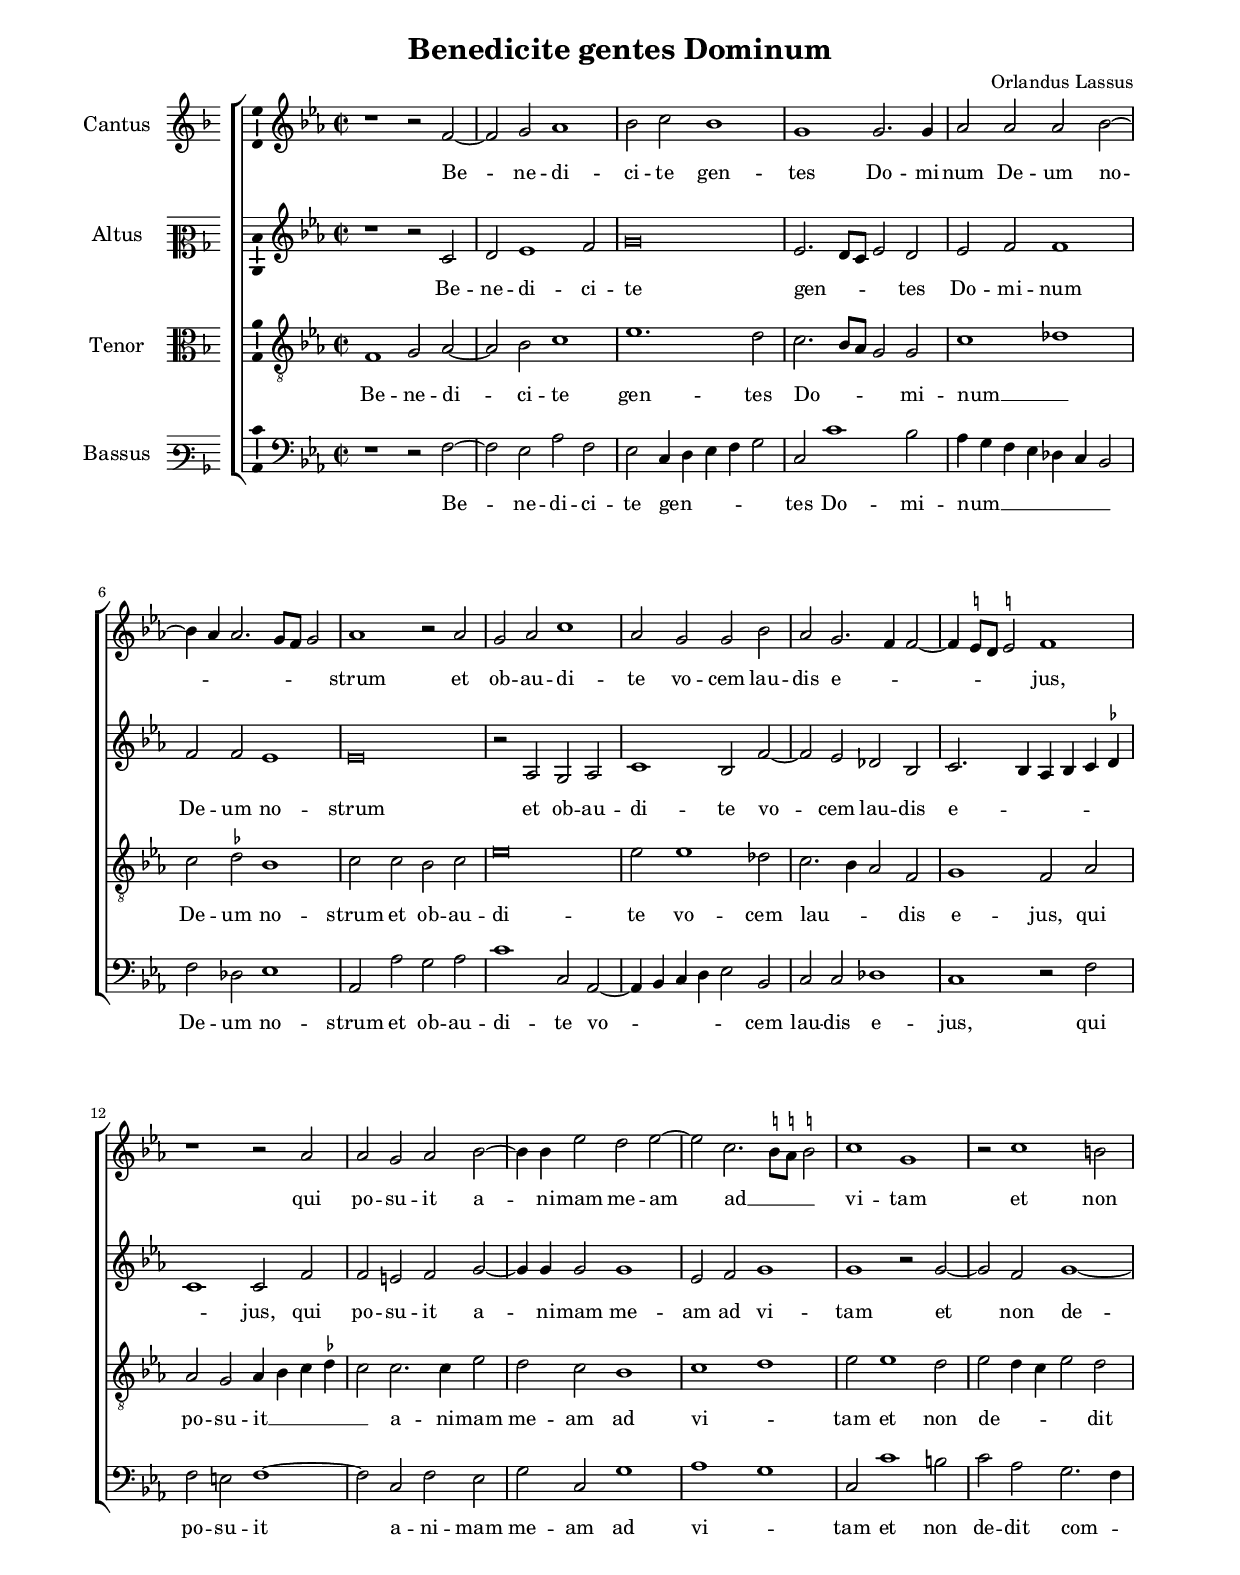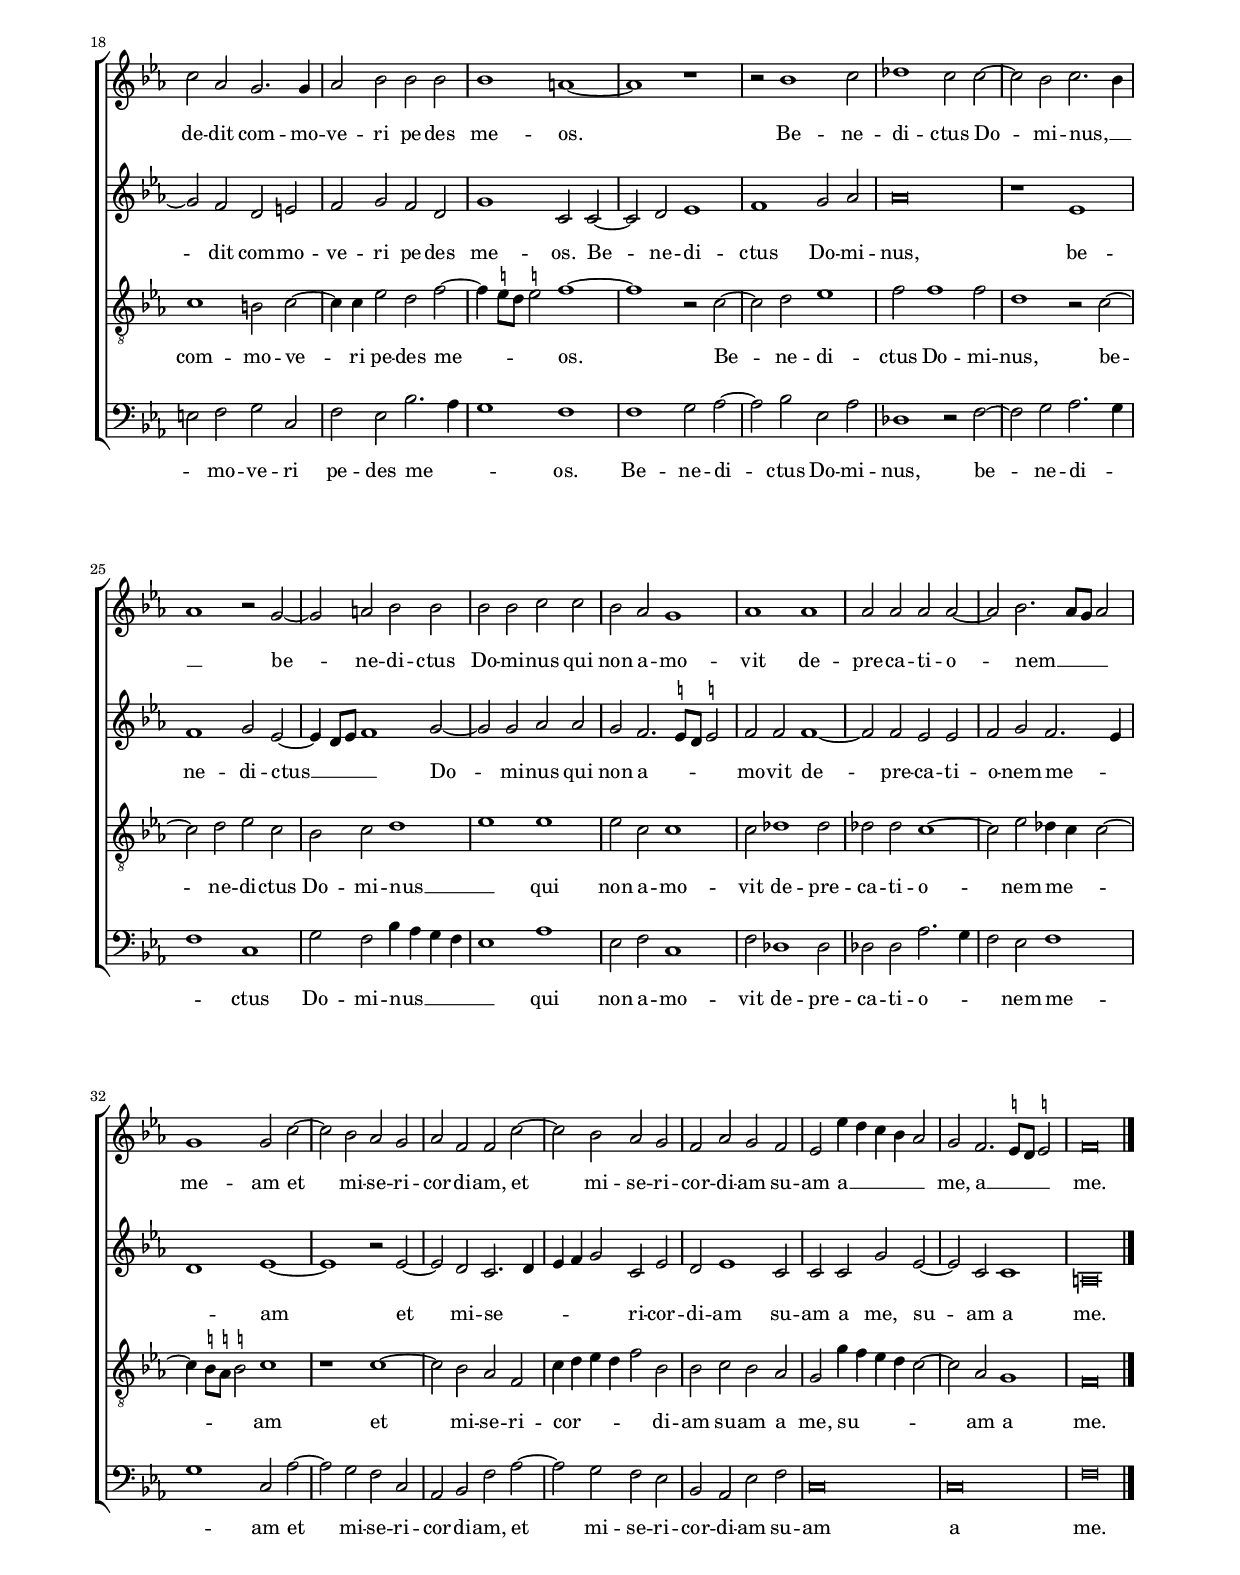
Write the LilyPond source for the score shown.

\header
{
  title="Benedicite gentes Dominum"
  composer="Orlandus Lassus"
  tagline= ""
}

\version "2.22.1"
\include "deutsch.ly"
#(set-global-staff-size 16)
% #(set-default-paper-size "letter")
#(ly:set-option 'point-and-click #f)

	
global = {
	\key f \major
	\time 2/2 \set Score.measureLength = #(ly:make-moment 2/1)
    \skip 1*2*39 \bar "|."
	}

	ficta = { \once \set suggestAccidentals = ##t }
	
	forget = #(define-music-function (music) (ly:music?) #{
		\accidentalStyle forget
		$music
		\accidentalStyle default
		#})
	

\paper
	{
	top-margin = 2 \cm
	bottom-margin = 2 \cm
	left-margin = 1.8 \cm
	right-margin = 1.8 \cm
	ragged-bottom = ##f
	ragged-last-bottom = ##f
	print-page-number = ##f
	system-system-spacing = #'((basic-distance . 20) (minimum-distance . 14) (padding . 8) (strechability . 150))
	systems-per-page = 3
    page-count = 2
%	min-systems-per-page = 3
	}


incipitcantus = \markup { \score {
	{
	\set Staff.instrumentName = \markup { \fontsize #1 "Cantus" }
	\key f \major
	\clef violin
	s4 \bar ""
	}
	\layout  {
	raggedright = ##t
	indent = 1.6 \cm
	line-width = 2.2\cm
	\context { \Staff \remove Time_signature_engraver }
	\override Staff.Clef.Y-extent = #'(0 . 0)
	}} \hspace #1 }
	
      
incipitaltus = \markup { \score {
	{
	\set Staff.instrumentName = \markup { \fontsize #1 "Altus" }
	\key f \major
	\clef mezzosoprano
	s4 \bar ""
	}
	\layout  {
	raggedright = ##t
	indent = 1.6 \cm
	line-width = 2.2\cm
	\context { \Staff \remove Time_signature_engraver }
	\override Staff.Clef.Y-extent = #'(0 . 0)
	}} \hspace #1 }


incipittenor = \markup { \score {
	{
	\set Staff.instrumentName = \markup { \fontsize #1 "Tenor" }
	\key f \major
	\clef alto
	s4 \bar ""
	}
	\layout  {
	raggedright = ##t
	indent = 1.6 \cm
	line-width = 2.2\cm
	\context { \Staff \remove Time_signature_engraver }
	\override Staff.Clef.Y-extent = #'(0 . 0)
	}} \hspace #1 }


incipitbassus = \markup { \score {
	{
	\set Staff.instrumentName = \markup { \fontsize #1 "Bassus" }
	\key f \major
	\clef varbaritone
	s4 \bar ""
	}
	\layout  {
	raggedright = ##t
	indent = 1.6 \cm
	line-width = 2.2\cm
	\context { \Staff \remove Time_signature_engraver }
	\override Staff.Clef.Y-extent = #'(0 . 0)
	}} \hspace #1 }


cantus =  \relative c''
	{
	r1 r2 g~
	g2 a b1
	c2 d c1
	a1 a2. a4
%5
	b2 b b c~ |
	c4 b b2. a8 g a2
	b1 r2 b
	a2 b d1
	b2 a a c
%10
	b2 a2. g4 g2~ |
	g4 \ficta fis8 e \ficta fis!2 g1
	r1 r2 b
	b2 a b c~
	c4 c f2 e f~
%15
	f2 d2. \stemDown \ficta cis8 \ficta h \stemNeutral \ficta cis!2 |
	d1 a
	r2 d1 cis2
	d2 b a2. a4
	b2 c c c
%20
	c1 h~ |
	h1 r
	r2 c1 d2
	es1 d2 d~
	d2 c d2. c4
%25
	b1 r2 a~ |
	a2 h c c
	c2 c d d
	c2 b a1
	b1 b
%30
	b2 b b b~ |
	b2 c2. b8 a b2
	a1 a2 d~
	d2 c b a
	b2 g g d'~
%35
	d2 c b a |
	g2 b a g
	f2 f'4 e d c b2
	a2 g2. \ficta fis8 e \ficta fis!2
	g\breve |
	}


altus =  \relative c'
	{
	r1 r2 d
	e2 f1 g2
	a\breve
	f2. e8 d f2 e
%5
	f2 g g1 |
	g2 g f1
	f\breve
	r2 b, a b
	d1 c2 g'~
%10
	g2 f es c |
	d2. c4 b c d \ficta es
	d1 d2 g
	g2 fis g a~
	a4 a a2 a1
%15
	f2 g a1 |
	a1 r2 a~
	a2 g a1~
	a2 g e fis
	g2 a g e
%20
	a1 d,2 d~ |
	d2 e f1
	g1 a2 b
	b\breve
	r1 f
%25
	g1 a2 f~ |
	f4 e8 f g1 a2~
	a2 a b b
	a2 g2. \ficta fis8 e \ficta fis!2
	g2 g g1~
%30
	g2 g f f |
	g2 a g2. f4
	e1 f~
	f1 r2 f~
	f2 e d2. e4
%35
	f4 g a2 d, f |
	e2 f1 d2
	d2 d a' f~
	f2 d d1
	h\breve |
	}


tenor =  \relative c'
	{
	g1 a2 b~
	b2 c d1
	f1. e2
	d2. c8 b a2 a
%5
	d1 es |
	d2 \ficta es c1
	d2 d c d
	f\breve
	f2 f1 es2
%10
	d2. c4 b2 g |
	a1 g2 b
	b2 a b4 c d \ficta es
	d2 d2. d4 f2
	e2 d c1
%15
	d1 e |
	f2 f1 e2
	f2 e4 d f2 e
	d1 cis2 d~
	d4 d f2 e g~
%20
	g4 \ficta fis8 e \ficta fis!2 g1~ |
	g1 r2 d~
	d2 e f1
	g2 g1 g2
	e1 r2 d~
%25
	d2 e f d |
	c2 d e1
	f1 f
	f2 d d1
	d2 es1 es2
%30
	es2 es d1~ |
	d2 f es4 d d2~
	d4 \stemDown \ficta cis8 \ficta h \stemNeutral \ficta cis!2 d1
	r1 d~
	d2 c b g
%35
	d'4 e f e g2 c, |
	c2 d c b
	a2 a'4 g f e d2~
	d2 b a1
	g\breve |
	}


bassus  =  \relative c
	{
	r1 r2 g'~
	g2 f b g
	f2 d4 e f g a2
	d,2 d'1 c2
%5
	b4 a g f es d c2 |
	g'2 es f1
	b,2 b' a b
	d1 d,2 b~
	b4 c d e f2 c
%10
	d2 d es1 |
	d1 r2 g
	g2 fis g1~
	g2 d g f
	a2 d, a'1
%15
	b1 a |
	d,2 d'1 cis2
	d2 b a2. g4
	fis2 g a d,
	g2 f c'2. b4
%20
	a1 g |
	g1 a2 b~
	b2 c f, b
	es,1 r2 g~
	g2 a b2. a4
%25
	g1 d |
	a'2 g c4 b a g
	f1 b
	f2 g d1
	g2 es1 es2
%30
	es2 es b'2. a4 |
	g2 f g1
	a1 d,2 b'~
	b2 a g d
	b2 c g' b~
%35
	b2 a g f |
	c2 b f' g
	d\breve
	d\breve
	g\breve |
	}

lyricscantus = \lyricmode {
	Be -- ne -- di -- ci -- te gen -- tes Do -- mi -- num De -- um no -- _ _ _ _ _ strum
        et ob -- au -- di -- te vo -- cem lau -- dis e -- _ _ _ _ _ jus,
        qui po -- su -- it a -- ni -- mam me -- am ad __ _ _ _ vi -- tam
        et non de -- dit com -- mo -- ve -- ri pe -- des me -- os.
        Be -- ne -- di -- ctus Do -- mi -- nus, __ _ _
        be -- ne -- di -- ctus Do -- mi -- nus
        qui non a -- mo -- vit de -- pre -- ca -- ti -- o -- nem __ _ _ _ me -- am
        et mi -- se -- ri -- cor -- di -- am,
        et mi -- se -- ri -- cor -- di -- am
        su -- am a __ _ _ _ _ me,
        a __ _ _ _ me.
	}


lyricsaltus = \lyricmode {
	Be -- ne -- di -- ci -- te gen -- _ _ _ tes Do -- mi -- num De -- um no -- strum
        et ob -- au -- di -- te vo -- cem lau -- dis e -- _ _ _ _ _ _ jus,
        qui po -- su -- it a -- ni -- mam me -- am ad vi -- tam
        et non de -- dit com -- mo -- ve -- ri pe -- des me -- os.
        Be -- ne -- di -- ctus Do -- mi -- nus,
        be -- ne -- di -- ctus __ _ _ _ Do -- mi -- nus
        qui non a -- _ _ _ mo -- vit de -- pre -- ca -- ti -- o -- nem me -- _ _ am
        et mi -- se -- _ _ _ _ ri -- cor -- di -- am
        su -- am a me,
        su -- am a me.
	}


lyricstenor = \lyricmode {
	Be -- ne -- di -- ci -- te gen -- tes Do -- _ _ _ mi -- num __ _ De -- um no -- strum
        et ob -- au -- di -- te vo -- cem lau -- _ _ dis e -- jus,
        qui po -- su -- it __ _ _ _ _ a -- ni -- mam me -- am ad vi -- _ tam
        et non de -- _ _ _ dit com -- mo -- ve -- ri pe -- des me -- _ _ _ os.
        Be -- ne -- di -- ctus Do -- mi -- nus,
        be -- ne -- di -- ctus Do -- mi -- nus __ _
        qui non a -- mo -- vit de -- pre -- ca -- ti -- o -- nem me -- _ _ _ _ _ am
        et mi -- se -- ri -- cor -- _ _ _ _ di -- am
        su -- am a me,
        su -- _ _ _ _ am a me.
	}


lyricsbassus = \lyricmode {
	Be -- ne -- di -- ci -- te gen -- _ _ _ _ tes Do -- mi -- num __ _ _ _ _ _ _ De -- um no -- strum
        et ob -- au -- di -- te vo -- _ _ _ _ cem lau -- dis e -- jus,
        qui po -- su -- it a -- ni -- mam me -- am ad vi -- _ tam
        et non de -- dit com -- _ _ mo -- ve -- ri pe -- des me -- _ _ os.
        Be -- ne -- di -- ctus Do -- mi -- nus,
        be -- ne -- di -- _ _ ctus Do -- mi -- nus __ _ _ _ _
        qui non a -- mo -- vit de -- pre -- ca -- ti -- o -- _ _ nem me -- _ am
        et mi -- se -- ri -- cor -- di -- am,
        et mi -- se -- ri -- cor -- di -- am
        su -- am a me.
	}


\score
{  
	\transpose f es {
	\new ChoirStaff \with { \override StaffGrouper.staff-staff-spacing.basic-distance = #13 }
	<<

	\new Staff << \global
	\new Voice="v1" {
		\set Staff.instrumentName=\incipitcantus
        %       \set Staff.instrumentName="S"
		\set Staff.midiInstrument = "reed organ"
		\clef "violin"
		\cantus }
	\new Lyrics \lyricsto "v1" {\lyricscantus }
	>>


	\new Staff << \global
	\new Voice="v2" {
		\set Staff.instrumentName=\incipitaltus
        %       \set Staff.instrumentName="A"
		\set Staff.midiInstrument = "reed organ"
		\clef "violin" 
		\altus}
	\new Lyrics \lyricsto "v2" {\lyricsaltus }
	>>


	\new Staff << \global
	\new Voice="v3" {
		\set Staff.instrumentName=\incipittenor
        %       \set Staff.instrumentName="T"
		\set Staff.midiInstrument = "reed organ"
		\clef "G_8"
		\tenor }
	\new Lyrics \lyricsto "v3" {\lyricstenor }
	>>


	\new Staff << \global
	\new Voice="v4" {
		\set Staff.instrumentName=\incipitbassus
        %       \set Staff.instrumentName="B"
		\set Staff.midiInstrument = "reed organ"
		\clef "bass" 
		\bassus }
	\new Lyrics \lyricsto "v4" {\lyricsbassus}
	>>

	>>
	} % transpose%

	\layout
	{
	indent = 2.3 \cm
	\context { \Lyrics \override VerticalAxisGroup.nonstaff-relatedstaff-spacing.padding = #2 }
%	\context { \Lyrics \override LyricText.font-size = #1 }
	\context { \Staff \override TimeSignature.break-visibility = #end-of-line-invisible }
    \context { \Staff \consists "Ambitus_engraver" }
	\context { \Score \override BarNumber.padding = #2 }
	\context { \Voice \override NoteHead.style = #'baroque }
	}

\midi
	{
    	\tempo 2 = 90
	}
	
}


% EOF
